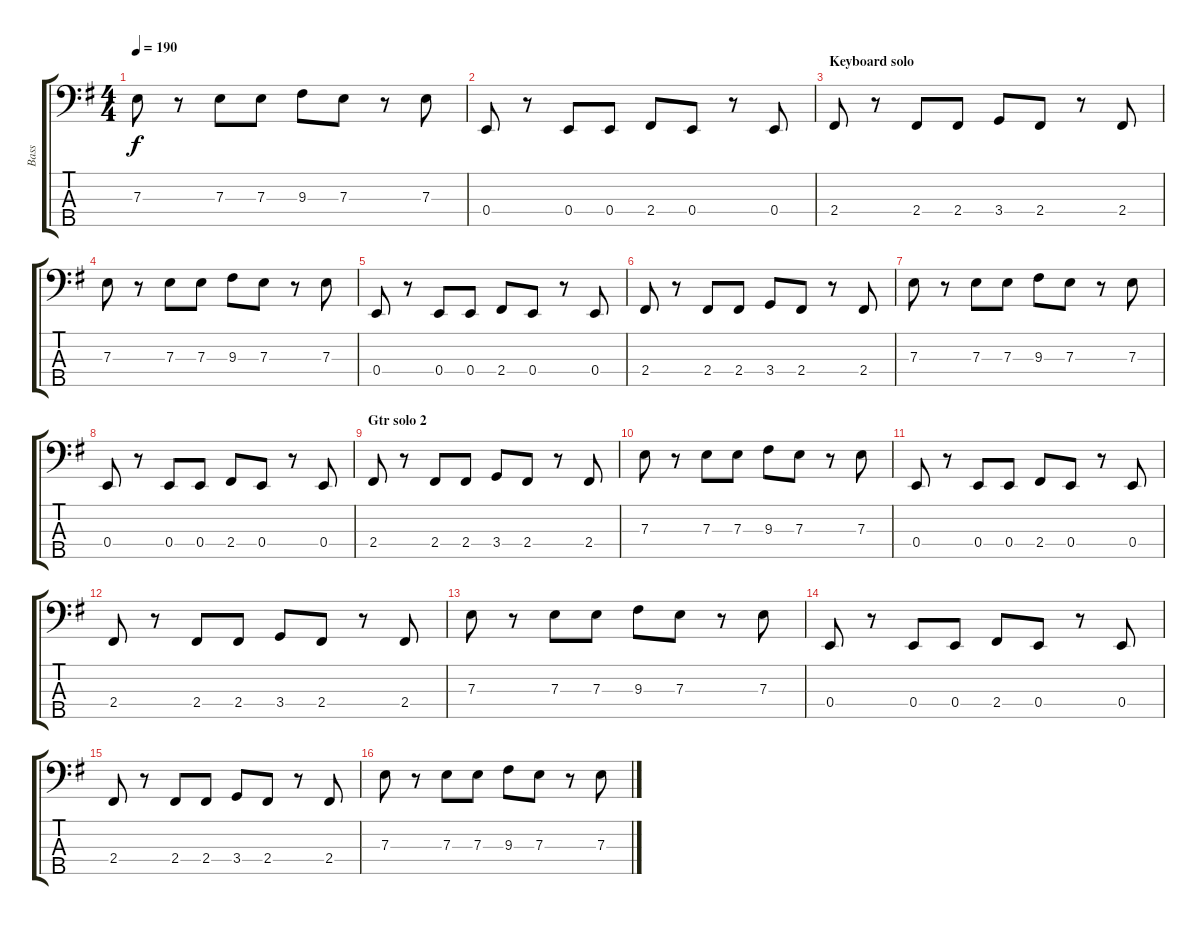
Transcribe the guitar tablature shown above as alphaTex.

\track ("Bass" "Bass") {instrument electricbasspick}
\staff {score tabs}
\tuning (G2 D2 A1 E1 B0) {hide}
\ts (4 4)
\tempo 190
\clef f4
\ks eminor
7.3.8{dy f} r.8 7.3.8 7.3.8 9.3.8 7.3.8 r.8 7.3.8 |
0.4.8 r.8 0.4.8 0.4.8 2.4.8 0.4.8 r.8 0.4.8 |
\section ("" "Keyboard solo")
2.4.8 r.8 2.4.8 2.4.8 3.4.8 2.4.8 r.8 2.4.8 |
7.3.8 r.8 7.3.8 7.3.8 9.3.8 7.3.8 r.8 7.3.8 |
0.4.8 r.8 0.4.8 0.4.8 2.4.8 0.4.8 r.8 0.4.8 |
2.4.8 r.8 2.4.8 2.4.8 3.4.8 2.4.8 r.8 2.4.8 |
7.3.8 r.8 7.3.8 7.3.8 9.3.8 7.3.8 r.8 7.3.8 |
0.4.8 r.8 0.4.8 0.4.8 2.4.8 0.4.8 r.8 0.4.8 |
\section ("" "Gtr solo 2")
2.4.8 r.8 2.4.8 2.4.8 3.4.8 2.4.8 r.8 2.4.8 |
7.3.8 r.8 7.3.8 7.3.8 9.3.8 7.3.8 r.8 7.3.8 |
0.4.8 r.8 0.4.8 0.4.8 2.4.8 0.4.8 r.8 0.4.8 |
2.4.8 r.8 2.4.8 2.4.8 3.4.8 2.4.8 r.8 2.4.8 |
7.3.8 r.8 7.3.8 7.3.8 9.3.8 7.3.8 r.8 7.3.8 |
0.4.8 r.8 0.4.8 0.4.8 2.4.8 0.4.8 r.8 0.4.8 |
2.4.8 r.8 2.4.8 2.4.8 3.4.8 2.4.8 r.8 2.4.8 |
7.3.8 r.8 7.3.8 7.3.8 9.3.8 7.3.8 r.8 7.3.8
